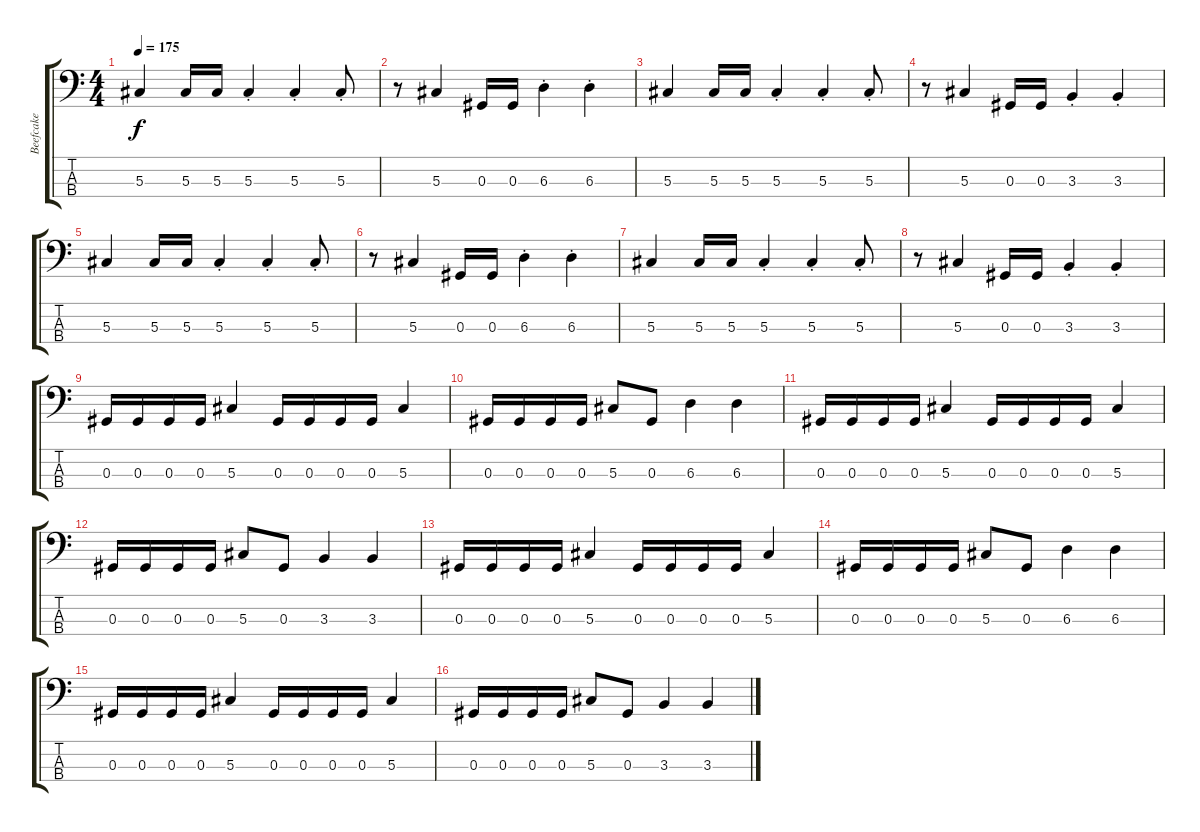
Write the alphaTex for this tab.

\track ("Beefcake" "Beefcake") {instrument electricbasspick}
\staff {score tabs}
\tuning (Gb2 Db2 Ab1 Eb1) {hide}
\ts (4 4)
\tempo 175
\clef f4
\ks c
5.3.4{dy f} 5.3.16 5.3.16 5.3{st}.4 5.3{st}.4 5.3{st}.8 |
r.8 5.3.4 0.3.16 0.3.16 6.3{st}.4 6.3{st}.4 |
5.3.4 5.3.16 5.3.16 5.3{st}.4 5.3{st}.4 5.3{st}.8 |
r.8 5.3.4 0.3.16 0.3.16 3.3{st}.4 3.3{st}.4 |
5.3.4 5.3.16 5.3.16 5.3{st}.4 5.3{st}.4 5.3{st}.8 |
r.8 5.3.4 0.3.16 0.3.16 6.3{st}.4 6.3{st}.4 |
5.3.4 5.3.16 5.3.16 5.3{st}.4 5.3{st}.4 5.3{st}.8 |
r.8 5.3.4 0.3.16 0.3.16 3.3{st}.4 3.3{st}.4 |
0.3.16 0.3.16 0.3.16 0.3.16 5.3.4 0.3.16 0.3.16 0.3.16 0.3.16 5.3.4 |
0.3.16 0.3.16 0.3.16 0.3.16 5.3.8 0.3.8 6.3.4 6.3.4 |
0.3.16 0.3.16 0.3.16 0.3.16 5.3.4 0.3.16 0.3.16 0.3.16 0.3.16 5.3.4 |
0.3.16 0.3.16 0.3.16 0.3.16 5.3.8 0.3.8 3.3.4 3.3.4 |
0.3.16 0.3.16 0.3.16 0.3.16 5.3.4 0.3.16 0.3.16 0.3.16 0.3.16 5.3.4 |
0.3.16 0.3.16 0.3.16 0.3.16 5.3.8 0.3.8 6.3.4 6.3.4 |
0.3.16 0.3.16 0.3.16 0.3.16 5.3.4 0.3.16 0.3.16 0.3.16 0.3.16 5.3.4 |
0.3.16 0.3.16 0.3.16 0.3.16 5.3.8 0.3.8 3.3.4 3.3.4
